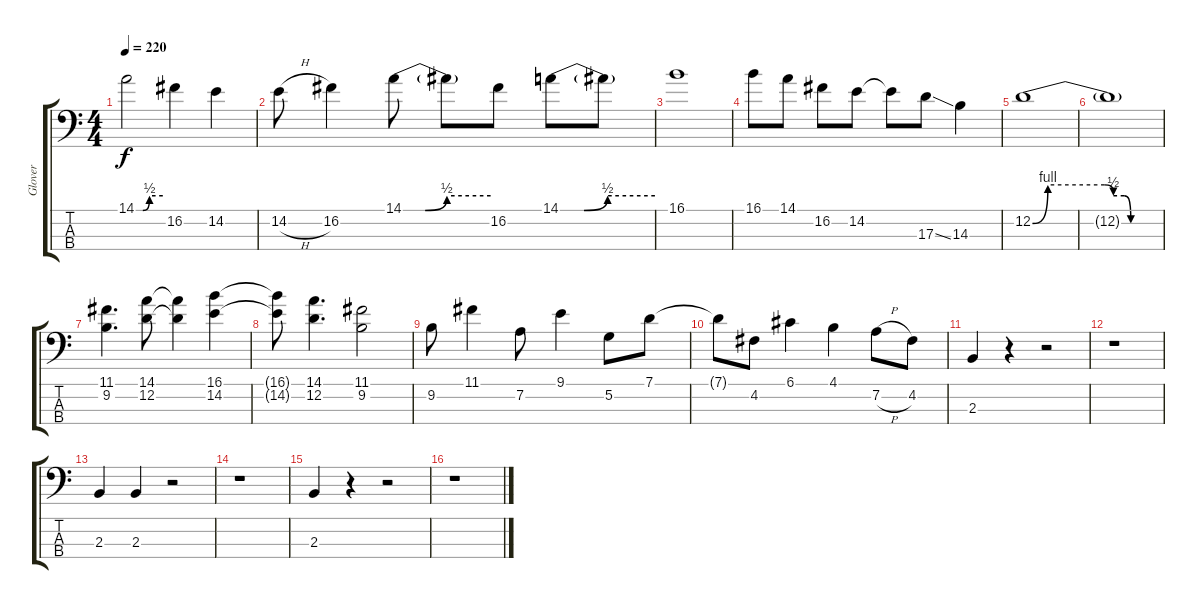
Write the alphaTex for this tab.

\track ("Glover" "Glover") {instrument electricbasspick}
\staff {score tabs}
\tuning (G2 D2 A1 E1) {hide}
\ts (4 4)
\tempo 220
\clef f4
\ks c
14.1{be (custom 0 0 15 0 30 2 60 2)}.2{dy f} 16.2.4 14.2.4 |
14.2{h}.8 16.2.4 14.1{be (custom 0 0 15 0 30 2 60 2)}.8 14.1{t}.8 16.2.8 14.1{be (custom 0 0 15 0 30 2 60 2)}.8 14.1{t}.8 |
16.1.1 |
16.1.8 14.1.8 16.2.8 14.2.8 14.2{t}.8 17.3{ss}.8 14.3.4 |
12.2{be (custom 0 0 7 4 33 4 37 2 42 2 45 0 60 0)}.1 |
12.2{t}.1 |
(11.1 9.2).4{d} (14.1 12.2).8 (14.1{t} 12.2{t}).4 (16.1 14.2).4 |
(16.1{t} 14.2{t}).8 (14.1 12.2).4{d} (11.1 9.2).2 |
9.2.8 11.1.4 7.2.8 9.1.4 5.2.8 7.1.8 |
7.1{t}.8 4.2.8 6.1.4 4.1.4 7.2{h}.8 4.2.8 |
2.3.4 r.4 r.2 |
r.1 |
2.3.4 2.3.4 r.2 |
r.1 |
2.3.4 r.4 r.2 |
r.1
